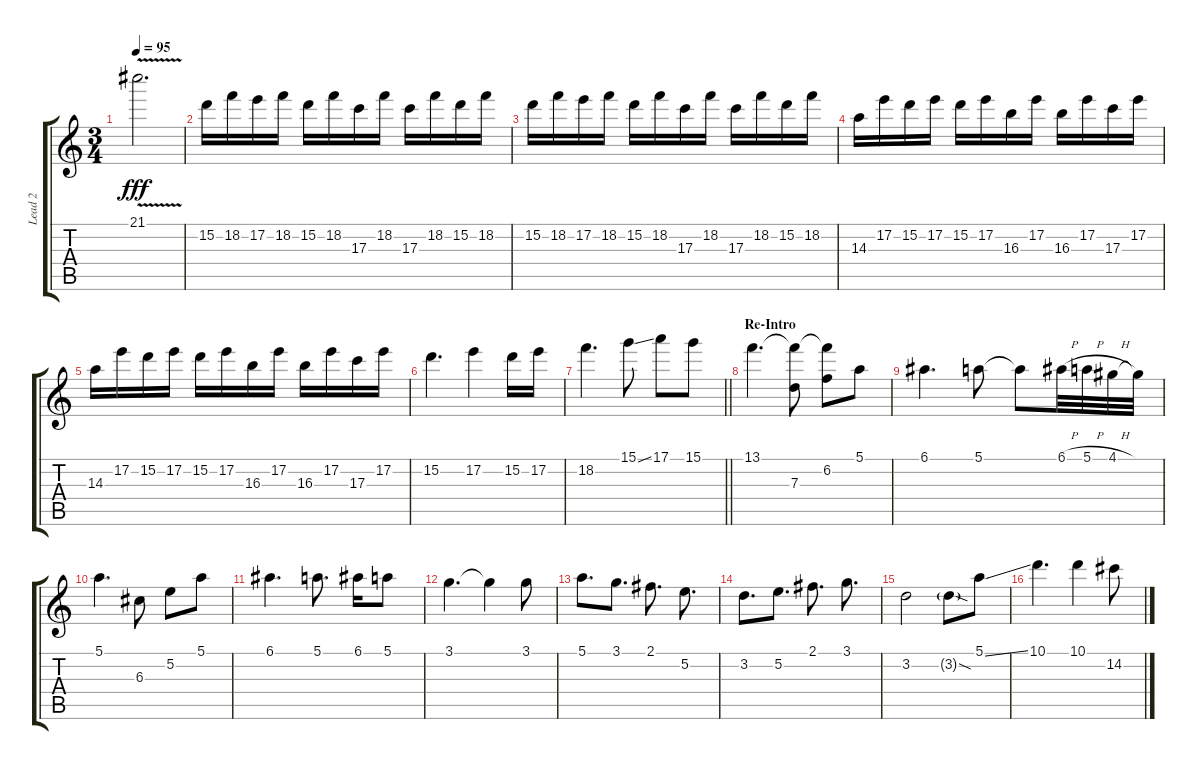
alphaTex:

\track ("Lead 2" "Lead 2") {instrument distortionguitar}
\staff {score tabs}
\tuning (E4 B3 G3 D3 A2 D2) {hide}
\ts (3 4)
\tempo 95
\clef g2
\ks c
21.1{v}.2{d dy fff} |
15.2.16 18.2.16 17.2.16 18.2.16 15.2.16 18.2.16 17.3.16 18.2.16 17.3.16 18.2.16 15.2.16 18.2.16 |
15.2.16 18.2.16 17.2.16 18.2.16 15.2.16 18.2.16 17.3.16 18.2.16 17.3.16 18.2.16 15.2.16 18.2.16 |
14.3.16 17.2.16 15.2.16 17.2.16 15.2.16 17.2.16 16.3.16 17.2.16 16.3.16 17.2.16 17.3.16 17.2.16 |
14.3.16 17.2.16 15.2.16 17.2.16 15.2.16 17.2.16 16.3.16 17.2.16 16.3.16 17.2.16 17.3.16 17.2.16 |
15.2.4{d} 17.2.4 15.2.16 17.2.16 |
\barLineRight lightlight
18.2.4{d} 15.1{ss}.8 17.1.8 15.1.8 |
\section ("" "Re-Intro")
13.1.4{d} (13.1{t} 7.3).8 (13.1{t} 6.2).8 5.1.8 |
6.1.4{d} 5.1.8 5.1{t}.8 6.1{h}.32 5.1{h}.32 4.1{h}.32 4.1{t}.32 |
5.1.4{d} 6.3.8 5.2.8 5.1.8 |
6.1.4{d} 5.1.8{d} 6.1.16 5.1.8 |
3.1.4{d} 3.1{t}.4 3.1.8{balance 0} |
5.1.8{d} 3.1.8{d} 2.1.8{d} 5.2.8{d} |
3.2.8{d} 5.2.8{d} 2.1.8{d} 3.1.8{d} |
3.2.2 3.2{sod g}.8 5.1{ss}.8 |
10.1.4{d} 10.1.4 14.2.8
